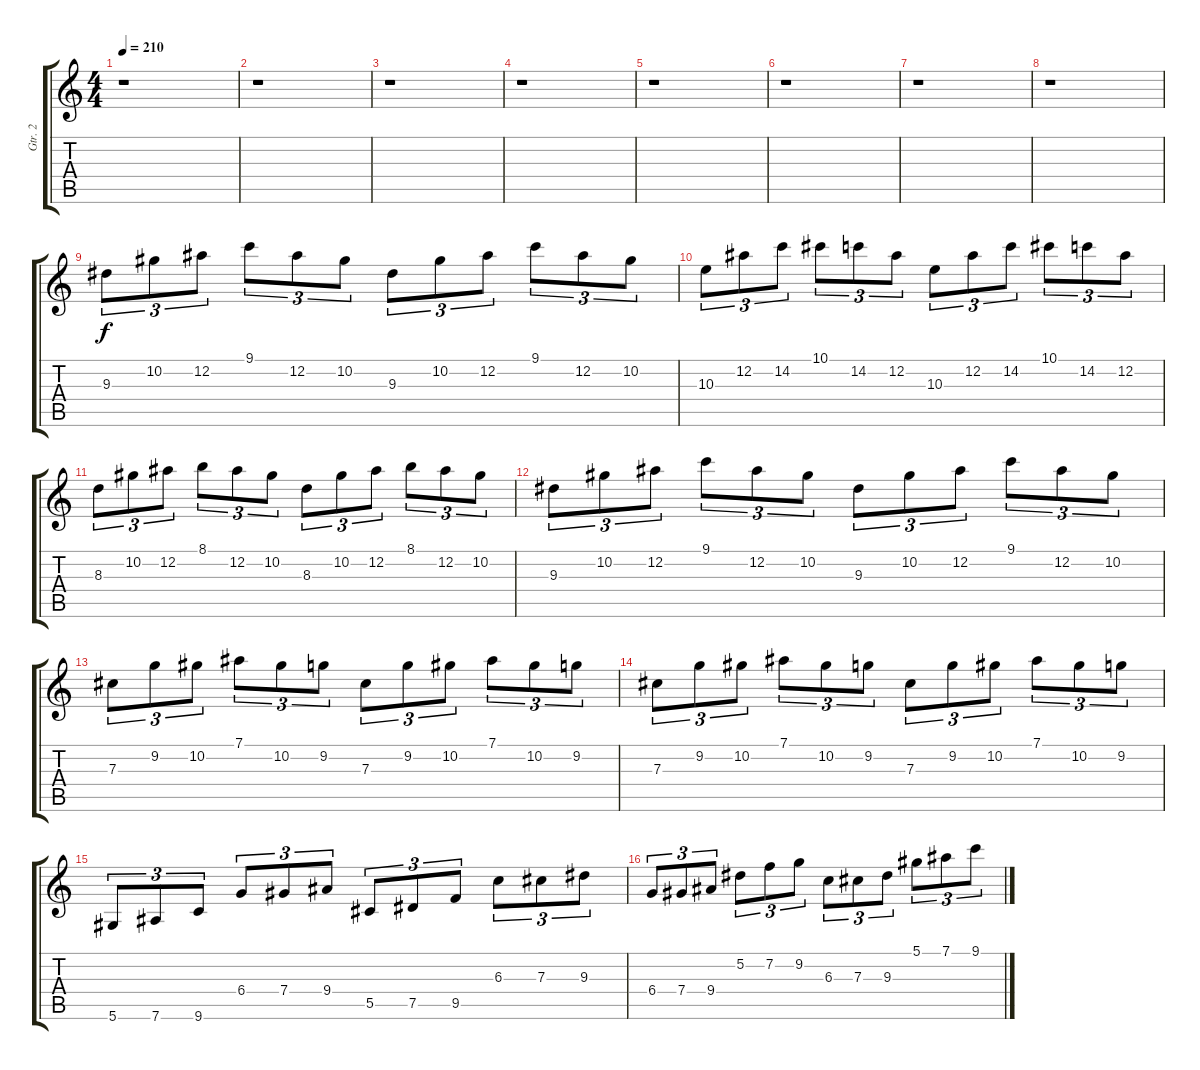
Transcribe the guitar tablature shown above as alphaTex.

\track ("Gtr. 2" "Gtr. 2") {instrument distortionguitar}
\staff {score tabs}
\tuning (Eb4 Bb3 Gb3 Db3 Ab2 Eb2) {hide}
\ts (4 4)
\tempo 210
\clef g2
\ks c
r.1{dy f} |
r.1 |
r.1 |
r.1 |
r.1 |
r.1 |
r.1 |
r.1 |
9.3.8{tu (3 2)} 10.2.8{tu (3 2)} 12.2.8{tu (3 2)} 9.1.8{tu (3 2)} 12.2.8{tu (3 2)} 10.2.8{tu (3 2)} 9.3.8{tu (3 2)} 10.2.8{tu (3 2)} 12.2.8{tu (3 2)} 9.1.8{tu (3 2)} 12.2.8{tu (3 2)} 10.2.8{tu (3 2)} |
10.3.8{tu (3 2)} 12.2.8{tu (3 2)} 14.2.8{tu (3 2)} 10.1.8{tu (3 2)} 14.2.8{tu (3 2)} 12.2.8{tu (3 2)} 10.3.8{tu (3 2)} 12.2.8{tu (3 2)} 14.2.8{tu (3 2)} 10.1.8{tu (3 2)} 14.2.8{tu (3 2)} 12.2.8{tu (3 2)} |
8.3.8{tu (3 2)} 10.2.8{tu (3 2)} 12.2.8{tu (3 2)} 8.1.8{tu (3 2)} 12.2.8{tu (3 2)} 10.2.8{tu (3 2)} 8.3.8{tu (3 2)} 10.2.8{tu (3 2)} 12.2.8{tu (3 2)} 8.1.8{tu (3 2)} 12.2.8{tu (3 2)} 10.2.8{tu (3 2)} |
9.3.8{tu (3 2)} 10.2.8{tu (3 2)} 12.2.8{tu (3 2)} 9.1.8{tu (3 2)} 12.2.8{tu (3 2)} 10.2.8{tu (3 2)} 9.3.8{tu (3 2)} 10.2.8{tu (3 2)} 12.2.8{tu (3 2)} 9.1.8{tu (3 2)} 12.2.8{tu (3 2)} 10.2.8{tu (3 2)} |
7.3.8{tu (3 2)} 9.2.8{tu (3 2)} 10.2.8{tu (3 2)} 7.1.8{tu (3 2)} 10.2.8{tu (3 2)} 9.2.8{tu (3 2)} 7.3.8{tu (3 2)} 9.2.8{tu (3 2)} 10.2.8{tu (3 2)} 7.1.8{tu (3 2)} 10.2.8{tu (3 2)} 9.2.8{tu (3 2)} |
7.3.8{tu (3 2)} 9.2.8{tu (3 2)} 10.2.8{tu (3 2)} 7.1.8{tu (3 2)} 10.2.8{tu (3 2)} 9.2.8{tu (3 2)} 7.3.8{tu (3 2)} 9.2.8{tu (3 2)} 10.2.8{tu (3 2)} 7.1.8{tu (3 2)} 10.2.8{tu (3 2)} 9.2.8{tu (3 2)} |
5.6.8{tu (3 2)} 7.6.8{tu (3 2)} 9.6.8{tu (3 2)} 6.4.8{tu (3 2)} 7.4.8{tu (3 2)} 9.4.8{tu (3 2)} 5.5.8{tu (3 2)} 7.5.8{tu (3 2)} 9.5.8{tu (3 2)} 6.3.8{tu (3 2)} 7.3.8{tu (3 2)} 9.3.8{tu (3 2)} |
6.4.8{tu (3 2)} 7.4.8{tu (3 2)} 9.4.8{tu (3 2)} 5.2.8{tu (3 2)} 7.2.8{tu (3 2)} 9.2.8{tu (3 2)} 6.3.8{tu (3 2)} 7.3.8{tu (3 2)} 9.3.8{tu (3 2)} 5.1.8{tu (3 2)} 7.1.8{tu (3 2)} 9.1.8{tu (3 2)}
